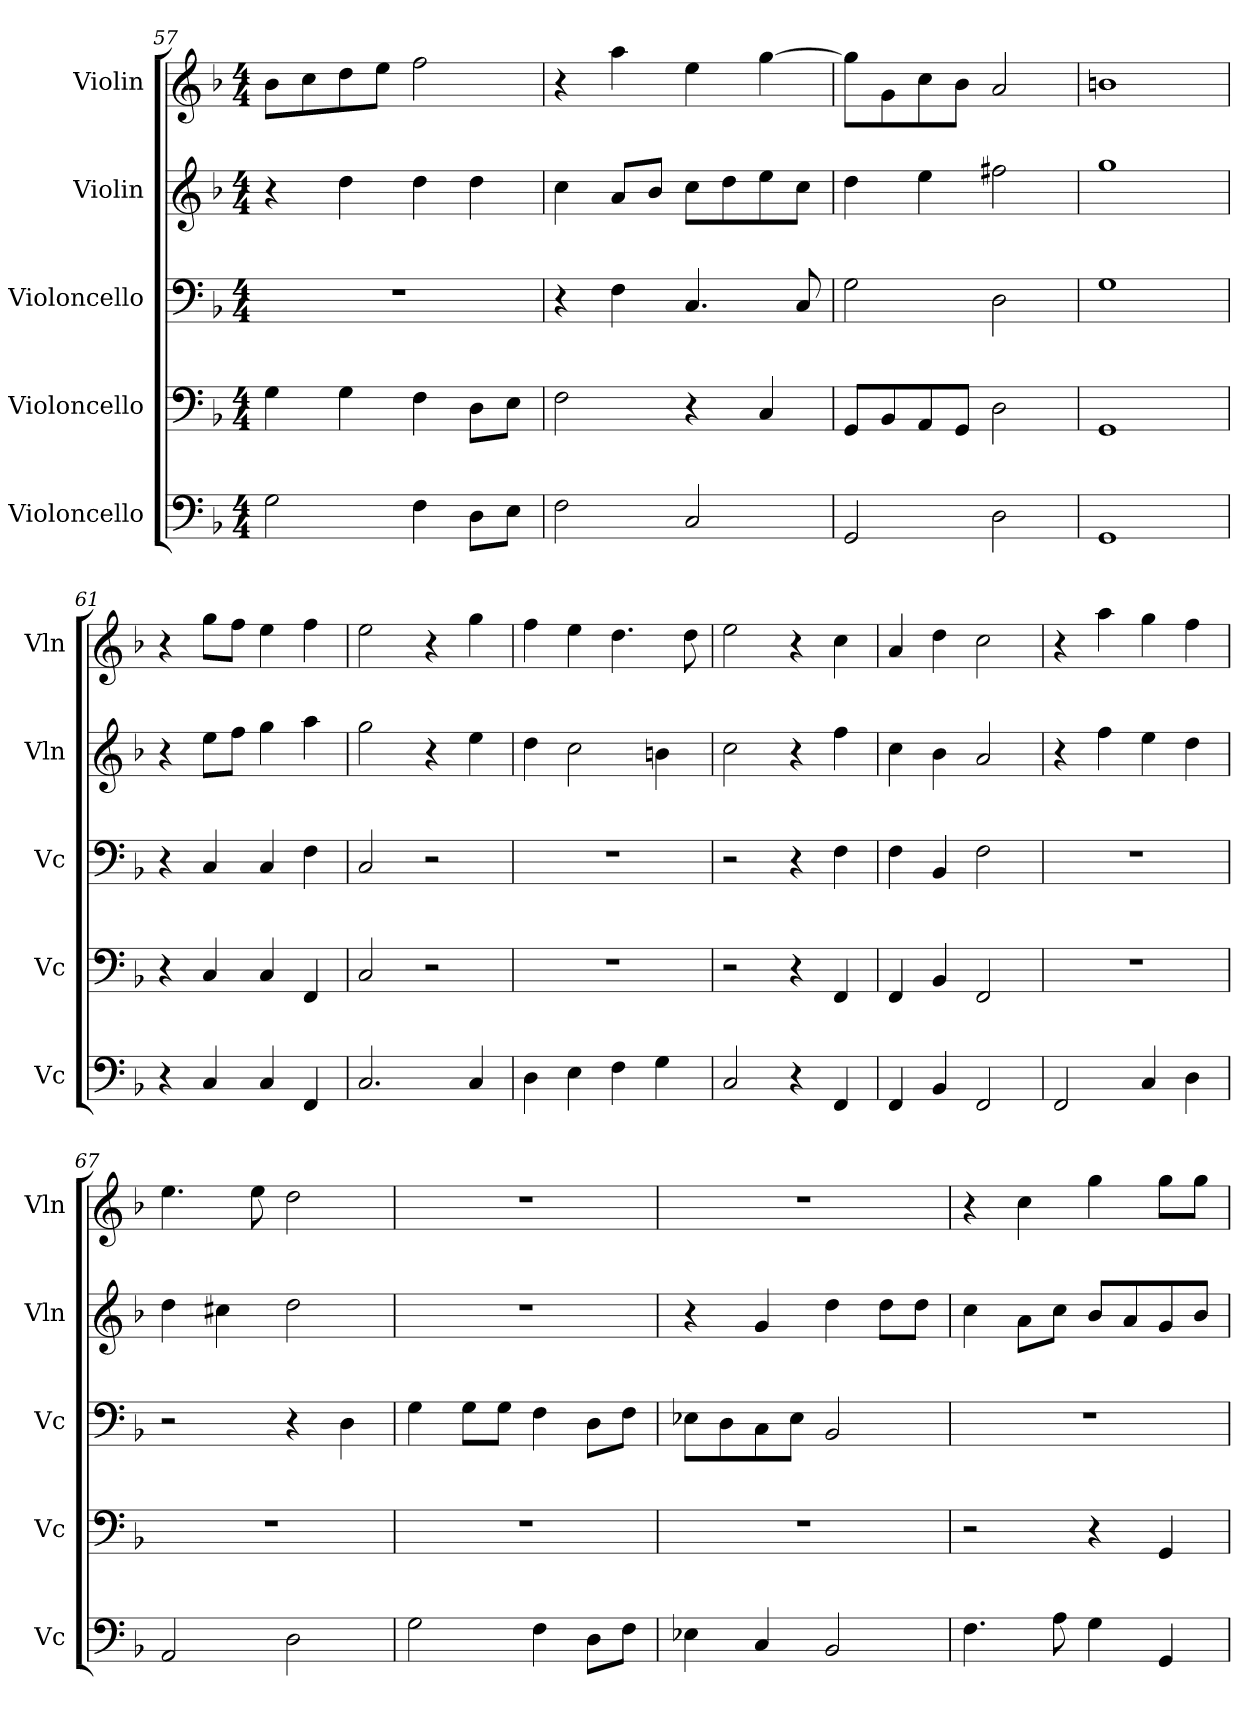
**kern	**kern	**kern	**kern	**kern
*part5	*part4	*part3	*part2	*part1
*staff5	*staff4	*staff3	*staff2	*staff1
*I"Violoncello	*I"Violoncello	*I"Violoncello	*I"Violin	*I"Violin
*I'Vc	*I'Vc	*I'Vc	*I'Vln	*I'Vln
*clefF4	*clefF4	*clefF4	*clefG2	*clefG2
*k[b-]	*k[b-]	*k[b-]	*k[b-]	*k[b-]
*M4/4	*M4/4	*M4/4	*M4/4	*M4/4
=57	=57	=57	=57	=57
2G\	4G\	1r	4r	8b-\L
.	.	.	.	8cc\
.	4G\	.	4dd\	8dd\
.	.	.	.	8ee\J
4F\	4F\	.	4dd\	2ff\
8D\L	8D\L	.	4dd\	.
8E\J	8E\J	.	.	.
=58	=58	=58	=58	=58
2F\	2F\	4r	4cc\	4r
.	.	4F\	8a/L	4aa\
.	.	.	8b-/J	.
2C/	4r	4.C/	8cc\L	4ee\
.	.	.	8dd\	.
.	4C/	.	8ee\	[4gg\
.	.	8C/	8cc\J	.
=59	=59	=59	=59	=59
2GG/	8GG/L	2G\	4dd\	8gg\L]
.	8BB-/	.	.	8g\
.	8AA/	.	4ee\	8cc\
.	8GG/J	.	.	8b-\J
2D\	2D\	2D\	2ff#X\	2a/
=60	=60	=60	=60	=60
1GG	1GG	1G	1gg	1bn
=61	=61	=61	=61	=61
4r	4r	4r	4r	4r
4C/	4C/	4C/	8ee\L	8gg\L
.	.	.	8ff\J	8ff\J
4C/	4C/	4C/	4gg\	4ee\
4FF/	4FF/	4F\	4aa\	4ff\
=62	=62	=62	=62	=62
2.C/	2C/	2C/	2gg\	2ee\
.	2r	2r	4r	4r
4C/	.	.	4ee\	4gg\
=63	=63	=63	=63	=63
4D\	1r	1r	4dd\	4ff\
4E\	.	.	2cc\	4ee\
4F\	.	.	.	4.dd\
4G\	.	.	4bn\	.
.	.	.	.	8dd\
=64	=64	=64	=64	=64
2C/	2r	2r	2cc\	2ee\
4r	4r	4r	4r	4r
4FF/	4FF/	4F\	4ff\	4cc\
=65	=65	=65	=65	=65
4FF/	4FF/	4F\	4cc\	4a/
4BB-/	4BB-/	4BB-/	4b-\	4dd\
2FF/	2FF/	2F\	2a/	2cc\
=66	=66	=66	=66	=66
2FF/	1r	1r	4r	4r
.	.	.	4ff\	4aa\
4C/	.	.	4ee\	4gg\
4D\	.	.	4dd\	4ff\
=67	=67	=67	=67	=67
2AA/	1r	2r	4dd\	4.ee\
.	.	.	4cc#X\	.
.	.	.	.	8ee\
2D\	.	4r	2dd\	2dd\
.	.	4D\	.	.
=68	=68	=68	=68	=68
2G\	1r	4G\	1r	1r
.	.	8G\L	.	.
.	.	8G\J	.	.
4F\	.	4F\	.	.
8D\L	.	8D\L	.	.
8F\J	.	8F\J	.	.
=69	=69	=69	=69	=69
4E-X\	1r	8E-X\L	4r	1r
.	.	8D\	.	.
4C/	.	8C\	4g/	.
.	.	8E-\J	.	.
2BB-/	.	2BB-/	4dd\	.
.	.	.	8dd\L	.
.	.	.	8dd\J	.
=70	=70	=70	=70	=70
4.F\	2r	1r	4cc\	4r
.	.	.	8a\L	4cc\
8A\	.	.	8cc\J	.
4G\	4r	.	8b-/L	4gg\
.	.	.	8a/	.
4GG/	4GG/	.	8g/	8gg\L
.	.	.	8b-/J	8gg\J
=	=	=	=	=
*-	*-	*-	*-	*-
